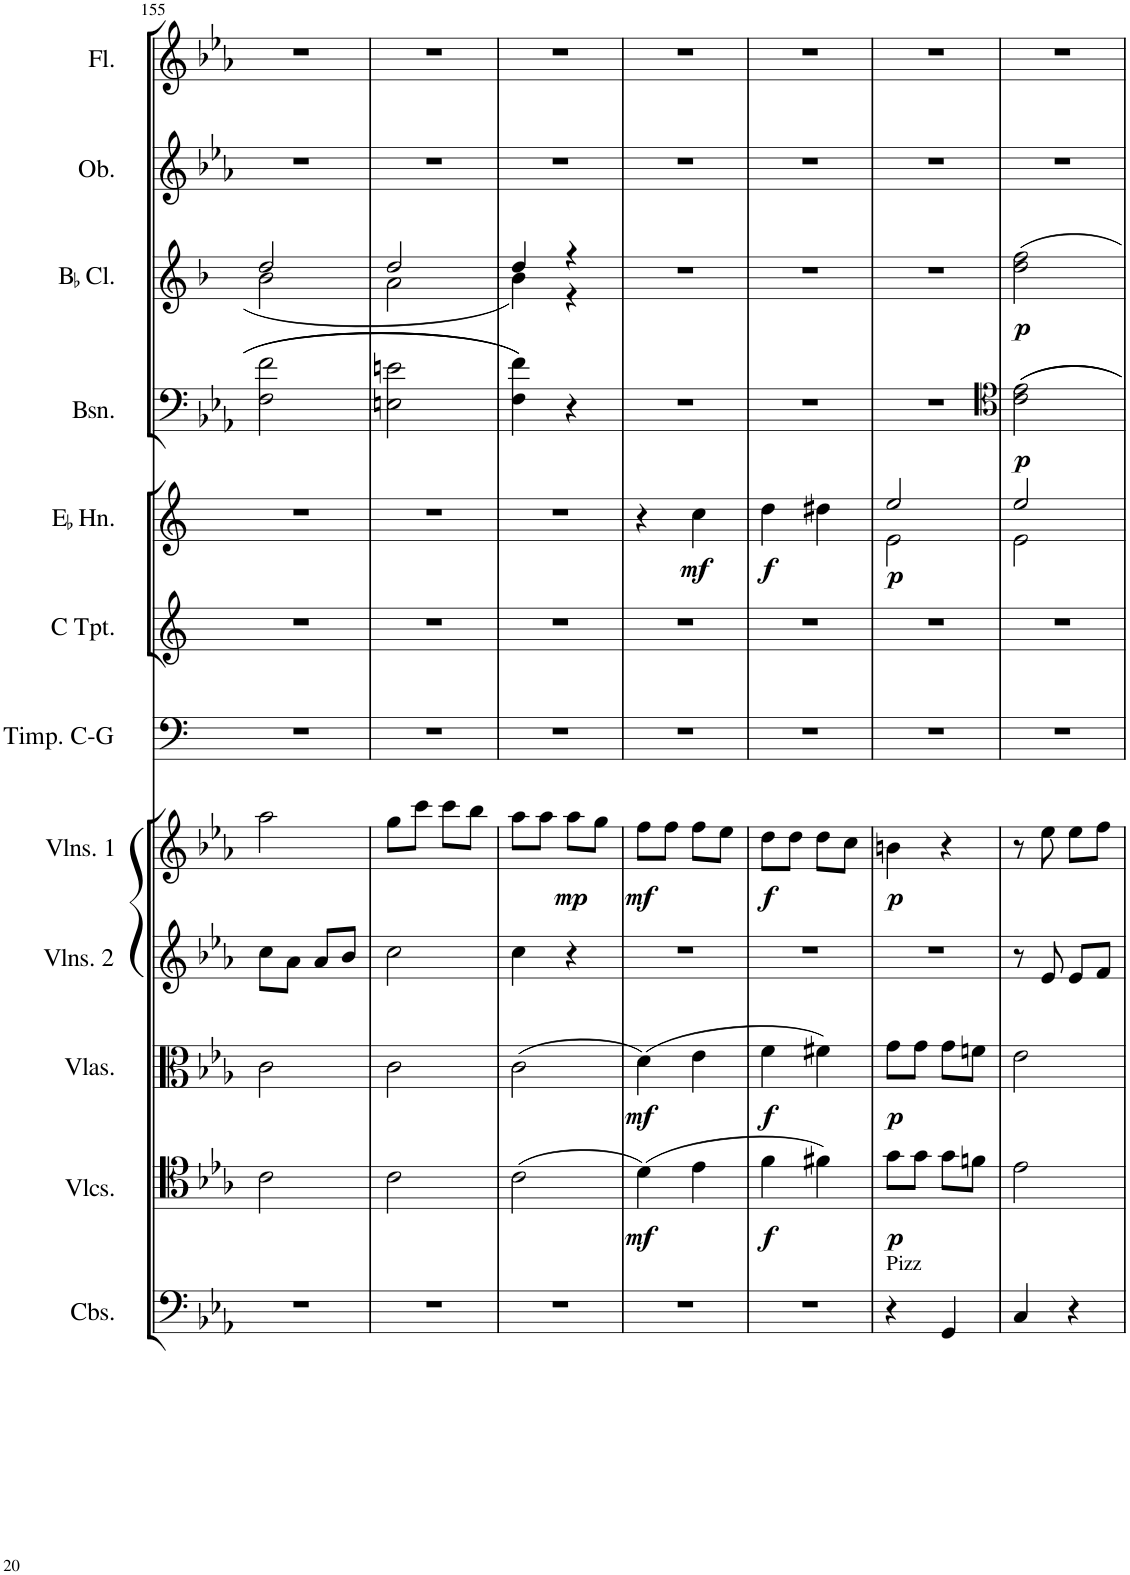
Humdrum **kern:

**kern	**kern	**dynam	**kern	**dynam	**kern	**kern	**dynam	**kern	**kern	**kern	**dynam	**kern	**dynam	**kern	**dynam	**kern	**kern
*part12	*part11	*part11	*part10	*part10	*part9	*part8	*part8	*part7	*part6	*part5	*part5	*part4	*part4	*part3	*part3	*part2	*part1
*staff12	*staff11	*staff11	*staff10	*staff10	*staff9	*staff8	*staff8	*staff7	*staff6	*staff5	*staff5	*staff4	*staff4	*staff3	*staff3	*staff2	*staff1
*I"Contrabasses	*I"Violoncellos	*	*I"Violas	*	*I"Violins 2	*I"Violins 1	*	*I"Timpani  C - G	*I"C Trumpet	*I"EaccidentalFlat Horn	*	*I"Bassoon	*	*I"BaccidentalFlat Clarinet	*	*I"Oboe	*I"Flute
*I'Cbs.	*I'Vlcs.	*	*I'Vlas.	*	*I'Vlns. 2	*I'Vlns. 1	*	*I'Timp. C-G	*I'C Tpt.	*I'EaccidentalFlat Hn.	*	*I'Bsn.	*	*I'BaccidentalFlat Cl.	*	*I'Ob.	*I'Fl.
!!LO:PB:g=z
*clefF4	*clefC4	*	*clefC3	*	*clefG2	*clefG2	*	*clefF4	*clefG2	*clefG2	*	*clefF4	*	*clefG2	*	*clefG2	*clefG2
*Trd7c12	*	*	*	*	*	*	*	*	*Trd1c2	*Trd5c9	*	*	*	*Trd1c2	*	*	*
*k[b-e-a-]	*k[b-e-a-]	*	*k[b-e-a-]	*	*k[b-e-a-]	*k[b-e-a-]	*	*k[]	*k[]	*k[]	*	*k[b-e-a-]	*	*k[b-]	*	*k[b-e-a-]	*k[b-e-a-]
*M2/4	*M2/4	*	*M2/4	*	*M2/4	*M2/4	*	*M2/4	*M2/4	*M2/4	*	*M2/4	*	*M2/4	*	*M2/4	*M2/4
=155	=155	=155	=155	=155	=155	=155	=155	=155	=155	=155	=155	=155	=155	=155	=155	=155	=155
*	*	*	*	*	*	*	*	*	*	*	*	*	*	*^	*	*	*
2r	2c\	.	2c\	.	8cc\L	2aa-\	.	2r	2r	2r	.	2F\ 2f\	.	2dd/	2b-\	.	2r	2r
.	.	.	.	.	8a-\J	.	.	.	.	.	.	.	.	.	.	.	.	.
.	.	.	.	.	8a-/L	.	.	.	.	.	.	.	.	.	.	.	.	.
.	.	.	.	.	8b-/J	.	.	.	.	.	.	.	.	.	.	.	.	.
=156	=156	=156	=156	=156	=156	=156	=156	=156	=156	=156	=156	=156	=156	=156	=156	=156	=156	=156
2r	2c\	.	2c\	.	2cc\	8gg\L	.	2r	2r	2r	.	2En\ 2en\	.	2dd/	2a\	.	2r	2r
.	.	.	.	.	.	8ccc\J	.	.	.	.	.	.	.	.	.	.	.	.
.	.	.	.	.	.	8ccc\L	.	.	.	.	.	.	.	.	.	.	.	.
.	.	.	.	.	.	8bb-\J	.	.	.	.	.	.	.	.	.	.	.	.
=157	=157	=157	=157	=157	=157	=157	=157	=157	=157	=157	=157	=157	=157	=157	=157	=157	=157	=157
2r	(2c\	.	(2c\	.	4cc\	8aa-\L	.	2r	2r	2r	.	4F\ 4f\	.	4dd/	4b-\	.	2r	2r
.	.	.	.	.	.	8aa-\J	.	.	.	.	.	.	.	.	.	.	.	.
!	!	!	!	!	!	!	!LO:DY:b	!	!	!	!	!	!	!	!	!	!	!
.	.	.	.	.	4r	8aa-\L	mp	.	.	.	.	4r	.	4r	4r	.	.	.
.	.	.	.	.	.	8gg\J	.	.	.	.	.	.	.	.	.	.	.	.
*	*	*	*	*	*	*	*	*	*	*	*	*	*	*v	*v	*	*	*
=158	=158	=158	=158	=158	=158	=158	=158	=158	=158	=158	=158	=158	=158	=158	=158	=158	=158
!	!	!LO:DY:b	!	!LO:DY:b	!	!	!LO:DY:b	!	!	!	!	!	!	!	!	!	!
2r	(4d\)	mf	(4d\)	mf	2r	8ff\L	mf	2r	2r	4r	.	2r	.	2r	.	2r	2r
.	.	.	.	.	.	8ff\J	.	.	.	.	.	.	.	.	.	.	.
!	!	!	!	!	!	!	!	!	!	!	!LO:DY:b	!	!	!	!	!	!
.	4e-\	.	4e-\	.	.	8ff\L	.	.	.	4cc\	mf	.	.	.	.	.	.
.	.	.	.	.	.	8ee-\J	.	.	.	.	.	.	.	.	.	.	.
=159	=159	=159	=159	=159	=159	=159	=159	=159	=159	=159	=159	=159	=159	=159	=159	=159	=159
!	!	!LO:DY:b	!	!LO:DY:b	!	!	!LO:DY:b	!	!	!	!LO:DY:b	!	!	!	!	!	!
2r	4f\	f	4f\	f	2r	8dd\L	f	2r	2r	4dd\	f	2r	.	2r	.	2r	2r
.	.	.	.	.	.	8dd\J	.	.	.	.	.	.	.	.	.	.	.
.	4f#X\)	.	4f#X\)	.	.	8dd\L	.	.	.	4dd#X\	.	.	.	.	.	.	.
.	.	.	.	.	.	8cc\J	.	.	.	.	.	.	.	.	.	.	.
=160	=160	=160	=160	=160	=160	=160	=160	=160	=160	=160	=160	=160	=160	=160	=160	=160	=160
*	*	*	*	*	*	*	*	*	*	*^	*	*	*	*	*	*	*
!LO:TX:a:t=Pizz	!	!	!	!	!	!	!	!	!	!	!	!	!	!	!	!	!	!
!	!	!LO:DY:b	!	!LO:DY:b	!	!	!LO:DY:b	!	!	!	!	!LO:DY:b	!	!	!	!	!	!
4r	8g\L	p	8g\L	p	2r	4bn\	p	2r	2r	2ee/	2e\	p	2r	.	2r	.	2r	2r
.	8g\J	.	8g\J	.	.	.	.	.	.	.	.	.	.	.	.	.	.	.
4GG/	8g\L	.	8g\L	.	.	4r	.	.	.	.	.	.	.	.	.	.	.	.
.	8fn\J	.	8fn\J	.	.	.	.	.	.	.	.	.	.	.	.	.	.	.
=161	=161	=161	=161	=161	=161	=161	=161	=161	=161	=161	=161	=161	=161	=161	=161	=161	=161	=161
*	*	*	*	*	*	*	*	*	*	*	*	*	*clefC4	*	*	*	*	*
!	!	!	!	!	!	!	!	!	!	!	!	!	!	!LO:DY:b	!	!LO:DY:b	!	!
4C/	2e-\	.	2e-\	.	8r	8r	.	2r	2r	2ee/	2e\	.	2c\ 2e-\	p	2dd\ 2ff\	p	2r	2r
.	.	.	.	.	8e-/	8ee-\	.	.	.	.	.	.	.	.	.	.	.	.
4r	.	.	.	.	8e-/L	8ee-\L	.	.	.	.	.	.	.	.	.	.	.	.
.	.	.	.	.	8f/J	8ff\J	.	.	.	.	.	.	.	.	.	.	.	.
*	*	*	*	*	*	*	*	*	*	*v	*v	*	*	*	*	*	*	*
=	=	=	=	=	=	=	=	=	=	=	=	=	=	=	=	=	=
*-	*-	*-	*-	*-	*-	*-	*-	*-	*-	*-	*-	*-	*-	*-	*-	*-	*-
